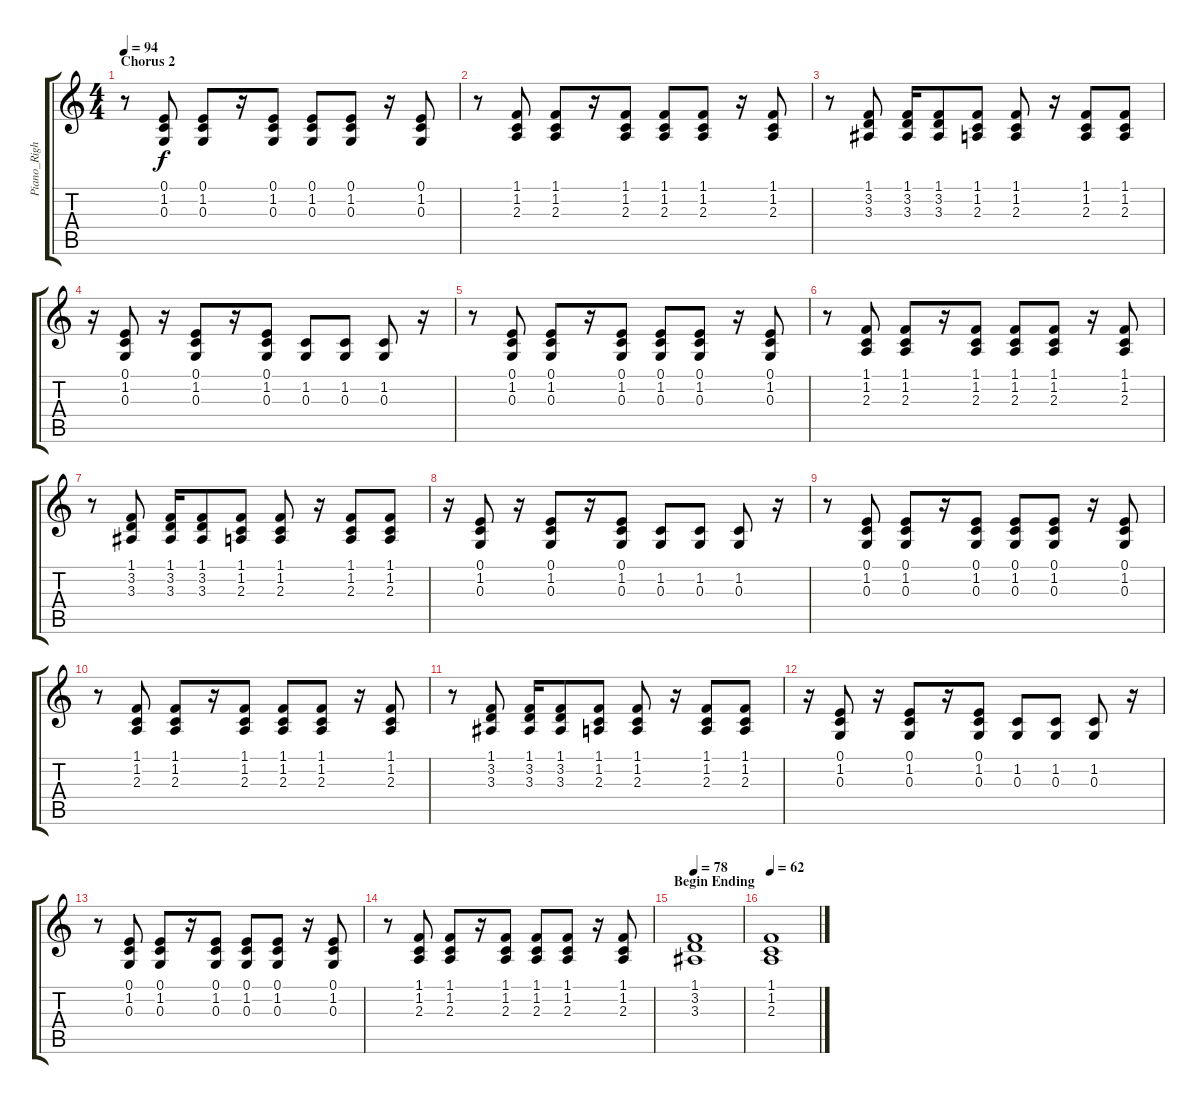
\track ("Piano_Right Hand" "Piano_Righ") {instrument acousticgrandpiano}
\staff {score tabs}
\tuning (E4 B3 G3 D3 A2 E2) {hide}
\ts (4 4)
\section ("" "Chorus 2")
\tempo 94
\clef g2
\ks c
r.8{dy f} (0.1 1.2 0.3).8 (0.1 1.2 0.3).8 r.16 (0.1 1.2 0.3).8 (0.1 1.2 0.3).8 (0.1 1.2 0.3).8 r.16 (0.1 1.2 0.3).8 |
r.8 (1.1 1.2 2.3).8 (1.1 1.2 2.3).8 r.16 (1.1 1.2 2.3).8 (1.1 1.2 2.3).8 (1.1 1.2 2.3).8 r.16 (1.1 1.2 2.3).8 |
r.8 (1.1 3.2 3.3).8 (1.1 3.2 3.3).16 (1.1 3.2 3.3).8 (1.1 1.2 2.3).8 (1.1 1.2 2.3).8 r.16 (1.1 1.2 2.3).8 (1.1 1.2 2.3).8 |
r.16 (0.1 1.2 0.3).8 r.16 (0.1 1.2 0.3).8 r.16 (0.1 1.2 0.3).8 (1.2 0.3).8 (1.2 0.3).8 (1.2 0.3).8 r.16 |
r.8 (0.1 1.2 0.3).8 (0.1 1.2 0.3).8 r.16 (0.1 1.2 0.3).8 (0.1 1.2 0.3).8 (0.1 1.2 0.3).8 r.16 (0.1 1.2 0.3).8 |
r.8 (1.1 1.2 2.3).8 (1.1 1.2 2.3).8 r.16 (1.1 1.2 2.3).8 (1.1 1.2 2.3).8 (1.1 1.2 2.3).8 r.16 (1.1 1.2 2.3).8 |
r.8 (1.1 3.2 3.3).8 (1.1 3.2 3.3).16 (1.1 3.2 3.3).8 (1.1 1.2 2.3).8 (1.1 1.2 2.3).8 r.16 (1.1 1.2 2.3).8 (1.1 1.2 2.3).8 |
r.16 (0.1 1.2 0.3).8 r.16 (0.1 1.2 0.3).8 r.16 (0.1 1.2 0.3).8 (1.2 0.3).8 (1.2 0.3).8 (1.2 0.3).8 r.16 |
r.8 (0.1 1.2 0.3).8 (0.1 1.2 0.3).8 r.16 (0.1 1.2 0.3).8 (0.1 1.2 0.3).8 (0.1 1.2 0.3).8 r.16 (0.1 1.2 0.3).8 |
r.8 (1.1 1.2 2.3).8 (1.1 1.2 2.3).8 r.16 (1.1 1.2 2.3).8 (1.1 1.2 2.3).8 (1.1 1.2 2.3).8 r.16 (1.1 1.2 2.3).8 |
r.8 (1.1 3.2 3.3).8 (1.1 3.2 3.3).16 (1.1 3.2 3.3).8 (1.1 1.2 2.3).8 (1.1 1.2 2.3).8 r.16 (1.1 1.2 2.3).8 (1.1 1.2 2.3).8 |
r.16 (0.1 1.2 0.3).8 r.16 (0.1 1.2 0.3).8 r.16 (0.1 1.2 0.3).8 (1.2 0.3).8 (1.2 0.3).8 (1.2 0.3).8 r.16 |
r.8 (0.1 1.2 0.3).8 (0.1 1.2 0.3).8 r.16 (0.1 1.2 0.3).8 (0.1 1.2 0.3).8 (0.1 1.2 0.3).8 r.16 (0.1 1.2 0.3).8 |
r.8 (1.1 1.2 2.3).8 (1.1 1.2 2.3).8 r.16 (1.1 1.2 2.3).8 (1.1 1.2 2.3).8 (1.1 1.2 2.3).8 r.16 (1.1 1.2 2.3).8 |
\section ("" "Begin Ending")
\tempo 78
(1.1 3.2 3.3).1 |
\tempo 62
(1.1 1.2 2.3).1
